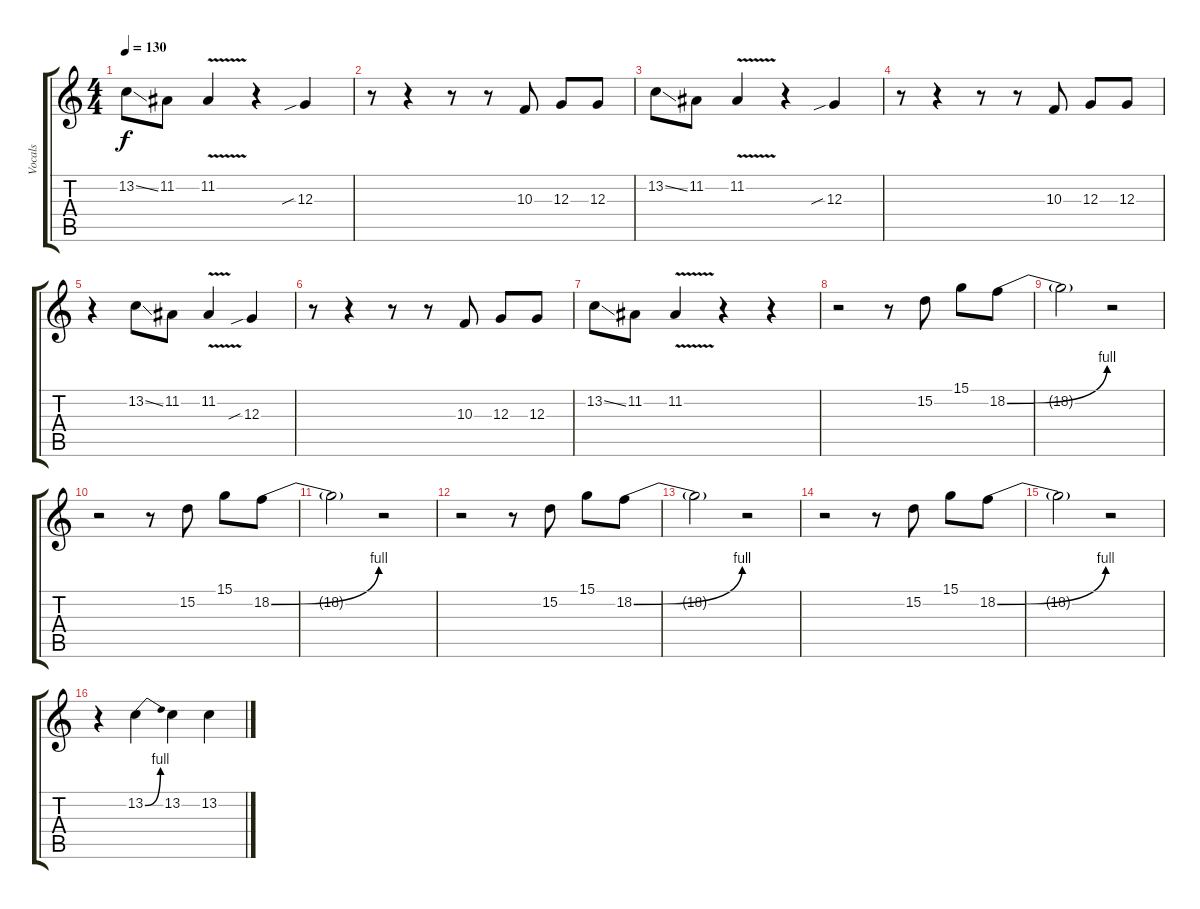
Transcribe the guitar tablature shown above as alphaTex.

\track ("Vocals" "Vocals") {instrument synthvoice}
\staff {score tabs}
\tuning (E4 B3 G3 D3 A2 E2) {hide}
\ts (4 4)
\tempo 130
\clef g2
\ks c
13.2{ss}.8{dy f} 11.2.8 11.2{v}.4 r.4 12.3{sib}.4 |
r.8 r.4 r.8 r.8 10.3.8 12.3.8 12.3.8 |
13.2{ss}.8 11.2.8 11.2{v}.4 r.4 12.3{sib}.4 |
r.8 r.4 r.8 r.8 10.3.8 12.3.8 12.3.8 |
r.4 13.2{ss}.8 11.2.8 11.2{v}.4 12.3{sib}.4 |
r.8 r.4 r.8 r.8 10.3.8 12.3.8 12.3.8 |
13.2{ss}.8 11.2.8 11.2{v}.4 r.4 r.4 |
r.2 r.8 15.2.8 15.1.8 18.2{be (bend 0 0 60 4)}.8 |
18.2{t}.2 r.2 |
r.2 r.8 15.2.8 15.1.8 18.2{be (bend 0 0 60 4)}.8 |
18.2{t}.2 r.2 |
r.2 r.8 15.2.8 15.1.8 18.2{be (bend 0 0 60 4)}.8 |
18.2{t}.2 r.2 |
r.2 r.8 15.2.8 15.1.8 18.2{be (bend 0 0 60 4)}.8 |
18.2{t}.2 r.2 |
r.4 13.2{be (bend 0 0 60 4)}.4 13.2.4 13.2.4
